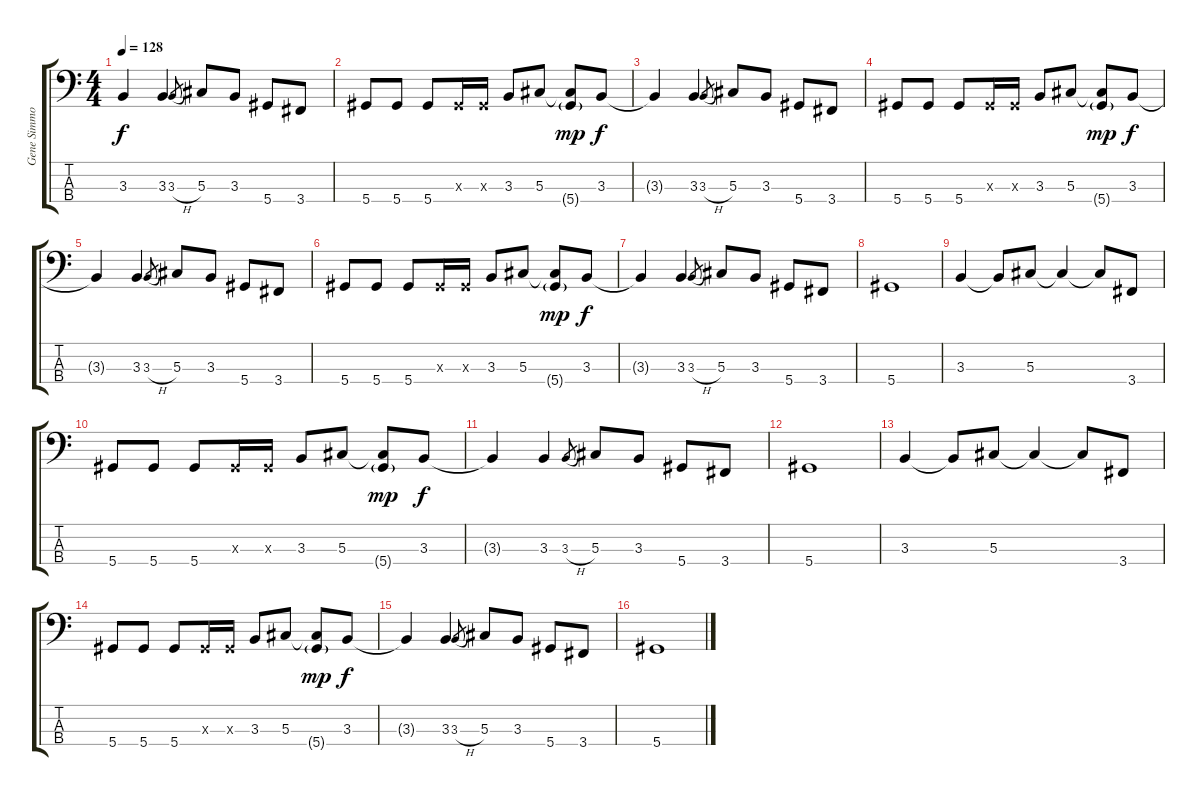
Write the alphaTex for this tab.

\track ("Gene Simmons" "Gene Simmo") {instrument electricbasspick}
\staff {score tabs}
\tuning (Gb2 Db2 Ab1 Eb1) {hide}
\ts (4 4)
\tempo 128
\clef f4
\ks c
3.3{t}.4{dy f} 3.3.4 3.3{h}.8{gr} 5.3.8 3.3.8 5.4.8 3.4.8 |
5.4.8 5.4.8 5.4.8 0.3{x}.16 0.3{x}.16 3.3.8 5.3.8 (5.3{t} 5.4{g}).8{dy mp} 3.3.8{dy f} |
3.3{t}.4 3.3.4 3.3{h}.8{gr} 5.3.8 3.3.8 5.4.8 3.4.8 |
5.4.8 5.4.8 5.4.8 0.3{x}.16 0.3{x}.16 3.3.8 5.3.8 (5.3{t} 5.4{g}).8{dy mp} 3.3.8{dy f} |
3.3{t}.4 3.3.4 3.3{h}.8{gr} 5.3.8 3.3.8 5.4.8 3.4.8 |
5.4.8 5.4.8 5.4.8 0.3{x}.16 0.3{x}.16 3.3.8 5.3.8 (5.3{t} 5.4{g}).8{dy mp} 3.3.8{dy f} |
3.3{t}.4 3.3.4 3.3{h}.8{gr} 5.3.8 3.3.8 5.4.8 3.4.8 |
5.4.1 |
3.3.4 3.3{t}.8 5.3.8 5.3{t}.4 5.3{t}.8 3.4.8 |
5.4.8 5.4.8 5.4.8 0.3{x}.16 0.3{x}.16 3.3.8 5.3.8 (5.3{t} 5.4{g}).8{dy mp} 3.3.8{dy f} |
3.3{t}.4 3.3.4 3.3{h}.8{gr} 5.3.8 3.3.8 5.4.8 3.4.8 |
5.4.1 |
3.3.4 3.3{t}.8 5.3.8 5.3{t}.4 5.3{t}.8 3.4.8 |
5.4.8 5.4.8 5.4.8 0.3{x}.16 0.3{x}.16 3.3.8 5.3.8 (5.3{t} 5.4{g}).8{dy mp} 3.3.8{dy f} |
3.3{t}.4 3.3.4 3.3{h}.8{gr} 5.3.8 3.3.8 5.4.8 3.4.8 |
5.4.1
